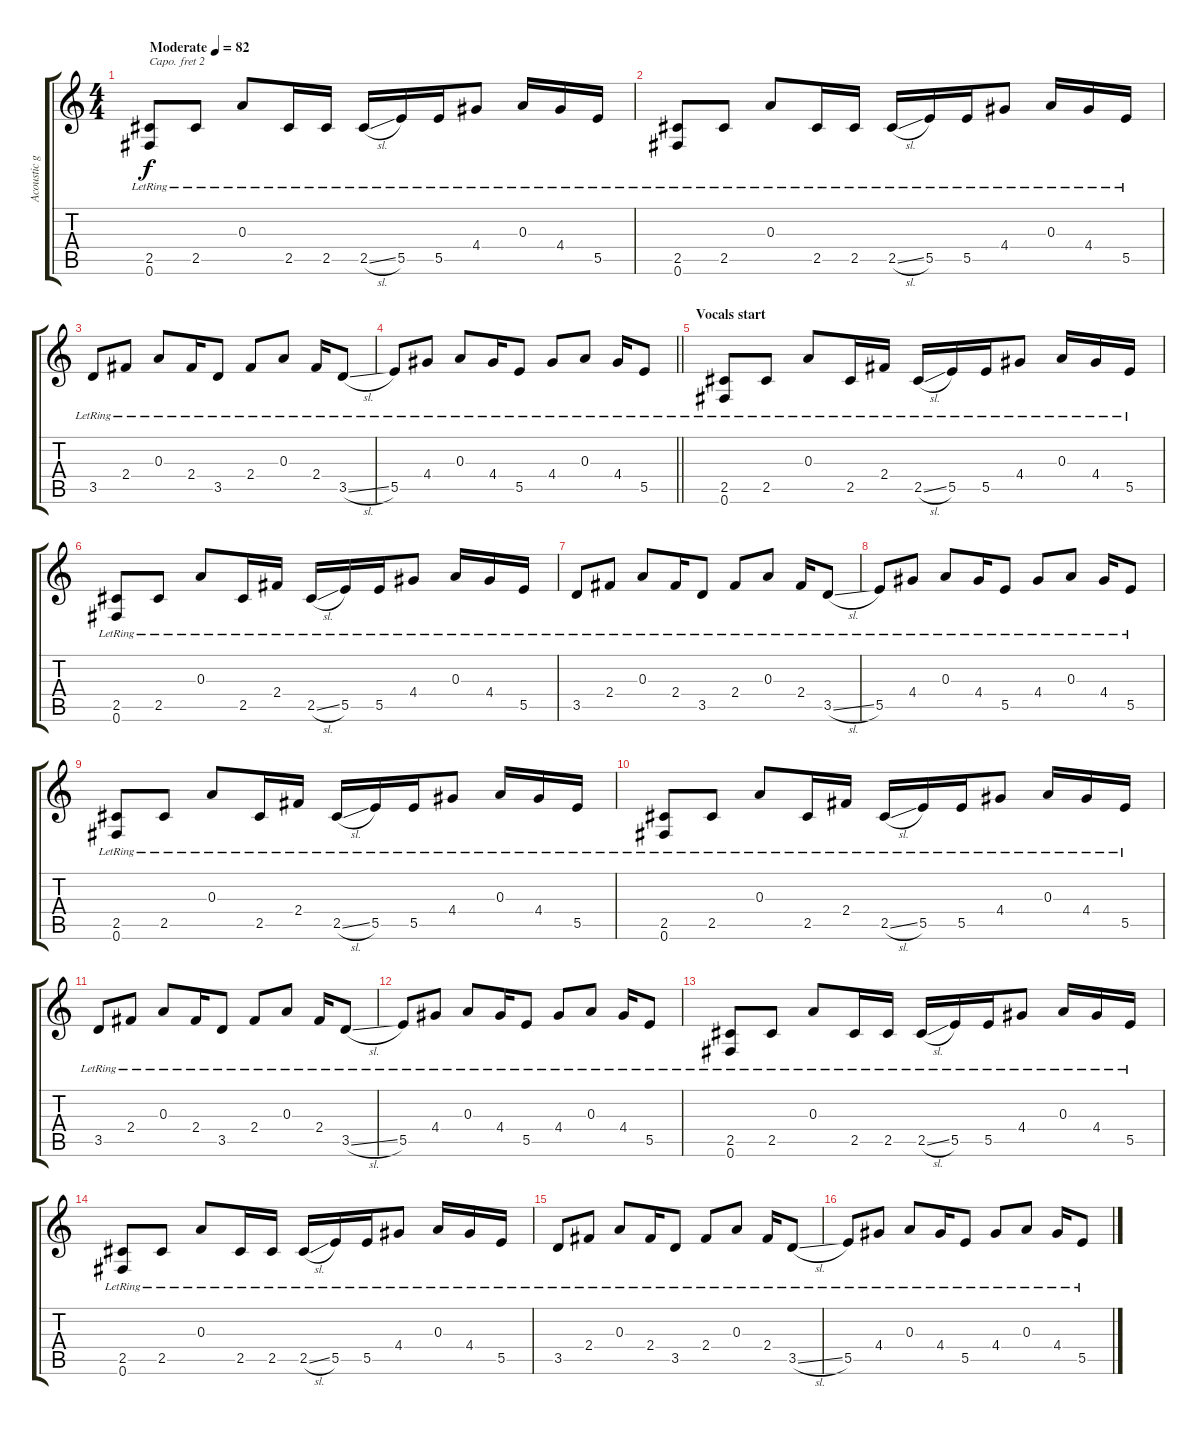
\track ("Acoustic guitar" "Acoustic g") {instrument acousticguitarsteel}
\staff {score tabs}
\capo 2
\tuning (E4 B3 G3 D3 A2 E2) {hide}
\ts (4 4)
\tempo (82 "Moderate")
\clef g2
\ks c
(2.5{lr} 0.6{lr}).8{dy f instrument acousticguitarsteel} 2.5{lr}.8 0.3{lr}.8 2.5{lr}.16 2.5{lr}.16 2.5{sl lr}.16 5.5{lr}.16 5.5{lr}.16 4.4{lr}.8 0.3{lr}.16 4.4{lr}.16 5.5{lr}.16 |
(2.5{lr} 0.6{lr}).8 2.5{lr}.8 0.3{lr}.8 2.5{lr}.16 2.5{lr}.16 2.5{sl lr}.16 5.5{lr}.16 5.5{lr}.16 4.4{lr}.8 0.3{lr}.16 4.4{lr}.16 5.5{lr}.16 |
3.5{lr}.8 2.4{lr}.8 0.3{lr}.8 2.4{lr}.16 3.5{lr}.8 2.4{lr}.8 0.3{lr}.8 2.4{lr}.16 3.5{sl lr}.8 |
\barLineRight lightlight
5.5{lr}.8 4.4{lr}.8 0.3{lr}.8 4.4{lr}.16 5.5{lr}.8 4.4{lr}.8 0.3{lr}.8 4.4{lr}.16 5.5{lr}.8 |
\section ("" "Vocals start")
(2.5{lr} 0.6{lr}).8 2.5{lr}.8 0.3{lr}.8 2.5{lr}.16 2.4{lr}.16 2.5{sl lr}.16 5.5{lr}.16 5.5{lr}.16 4.4{lr}.8 0.3{lr}.16 4.4{lr}.16 5.5{lr}.16 |
(2.5{lr} 0.6{lr}).8 2.5{lr}.8 0.3{lr}.8 2.5{lr}.16 2.4{lr}.16 2.5{sl lr}.16 5.5{lr}.16 5.5{lr}.16 4.4{lr}.8 0.3{lr}.16 4.4{lr}.16 5.5{lr}.16 |
3.5{lr}.8 2.4{lr}.8 0.3{lr}.8 2.4{lr}.16 3.5{lr}.8 2.4{lr}.8 0.3{lr}.8 2.4{lr}.16 3.5{sl lr}.8 |
5.5{lr}.8 4.4{lr}.8 0.3{lr}.8 4.4{lr}.16 5.5{lr}.8 4.4{lr}.8 0.3{lr}.8 4.4{lr}.16 5.5{lr}.8 |
(2.5{lr} 0.6{lr}).8 2.5{lr}.8 0.3{lr}.8 2.5{lr}.16 2.4{lr}.16 2.5{sl lr}.16 5.5{lr}.16 5.5{lr}.16 4.4{lr}.8 0.3{lr}.16 4.4{lr}.16 5.5{lr}.16 |
(2.5{lr} 0.6{lr}).8 2.5{lr}.8 0.3{lr}.8 2.5{lr}.16 2.4{lr}.16 2.5{sl lr}.16 5.5{lr}.16 5.5{lr}.16 4.4{lr}.8 0.3{lr}.16 4.4{lr}.16 5.5{lr}.16 |
3.5{lr}.8 2.4{lr}.8 0.3{lr}.8 2.4{lr}.16 3.5{lr}.8 2.4{lr}.8 0.3{lr}.8 2.4{lr}.16 3.5{sl lr}.8 |
5.5{lr}.8 4.4{lr}.8 0.3{lr}.8 4.4{lr}.16 5.5{lr}.8 4.4{lr}.8 0.3{lr}.8 4.4{lr}.16 5.5{lr}.8 |
(2.5{lr} 0.6{lr}).8 2.5{lr}.8 0.3{lr}.8 2.5{lr}.16 2.5{lr}.16 2.5{sl lr}.16 5.5{lr}.16 5.5{lr}.16 4.4{lr}.8 0.3{lr}.16 4.4{lr}.16 5.5{lr}.16 |
(2.5{lr} 0.6{lr}).8 2.5{lr}.8 0.3{lr}.8 2.5{lr}.16 2.5{lr}.16 2.5{sl lr}.16 5.5{lr}.16 5.5{lr}.16 4.4{lr}.8 0.3{lr}.16 4.4{lr}.16 5.5{lr}.16 |
3.5{lr}.8 2.4{lr}.8 0.3{lr}.8 2.4{lr}.16 3.5{lr}.8 2.4{lr}.8 0.3{lr}.8 2.4{lr}.16 3.5{sl lr}.8 |
5.5{lr}.8 4.4{lr}.8 0.3{lr}.8 4.4{lr}.16 5.5{lr}.8 4.4{lr}.8 0.3{lr}.8 4.4{lr}.16 5.5{lr}.8
